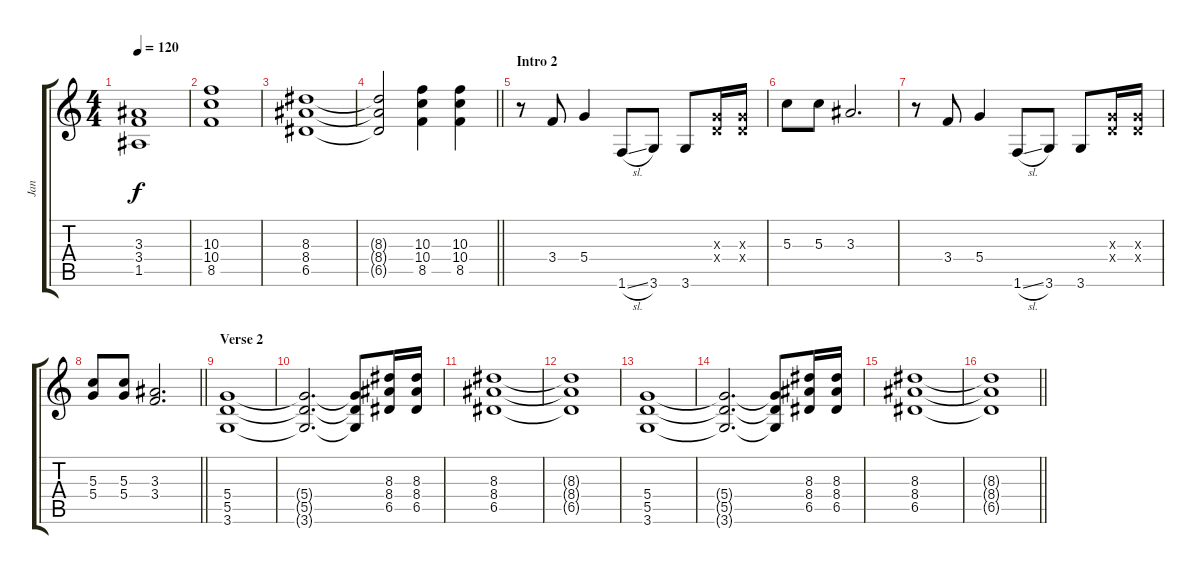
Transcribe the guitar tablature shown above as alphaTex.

\track ("Jan" "Jan") {instrument distortionguitar}
\staff {score tabs}
\tuning (E4 B3 G3 D3 A2 E2) {hide}
\ts (4 4)
\tempo 120
\clef g2
\ks c
(3.3 3.4 1.5).1{dy f} |
(10.3 10.4 8.5).1 |
(8.3 8.4 6.5).1 |
\barLineRight lightlight
(8.3{t} 8.4{t} 6.5{t}).2 (10.3 10.4 8.5).4 (10.3 10.4 8.5).4 |
\section ("" "Intro 2")
r.8 3.4.8 5.4.4 1.6{sl}.8 3.6.8 3.6.8 (0.3{x} 0.4{x}).16 (0.3{x} 0.4{x}).16 |
5.3.8 5.3.8 3.3.2{d} |
r.8 3.4.8 5.4.4 1.6{sl}.8 3.6.8 3.6.8 (0.3{x} 0.4{x}).16 (0.3{x} 0.4{x}).16 |
\barLineRight lightlight
(5.3 5.4).8 (5.3 5.4).8 (3.3 3.4).2{d} |
\section ("" "Verse 2")
(5.4 5.5 3.6).1 |
(5.4{t} 5.5{t} 3.6{t}).2{d} (5.4{t} 5.5{t} 3.6{t}).8 (8.3 8.4 6.5).16 (8.3 8.4 6.5).16 |
(8.3 8.4 6.5).1 |
(8.3{t} 8.4{t} 6.5{t}).1 |
(5.4 5.5 3.6).1 |
(5.4{t} 5.5{t} 3.6{t}).2{d} (5.4{t} 5.5{t} 3.6{t}).8 (8.3 8.4 6.5).16 (8.3 8.4 6.5).16 |
(8.3 8.4 6.5).1 |
\barLineRight lightlight
(8.3{t} 8.4{t} 6.5{t}).1
